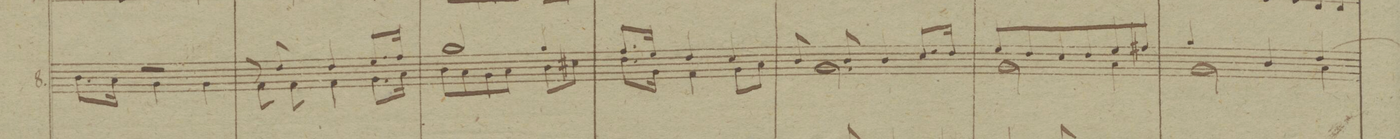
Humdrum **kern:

**kern	**dynam
*I"8.	*
*clefG2	*
*k[b-]	*
*M3/4	*
*^	*
2.r	8.a\L	.
.	16g\Jk	.
.	4f\	.
.	4f\	.
=161	=161	=161
8r	8e\	.
8cc/	8e\	.
4cc/	4e\	.
8.dd/L	8.f\L	.
16ee/Jk	16g\Jk	.
=162	=162	=162
2ff/	8a\L	.
.	8g\	.
.	8f\	.
.	8g\J	.
4ff/	8a\L	.
.	8bX\J	.
=163	=163	=163
8.ee/L	8.cc\L	.
16dd/Jk	16f\Jk	.
4cc/	4e\	.
4b-/	8f\L	.
.	8g\J	.
=164	=164	=164
8a/	2.f\	.
8a/	.	.
4a/	.	.
8.b-/L	.	.
16cc/Jk	.	.
=165	=165	=165
8dd/L	2f\	.
8cc/	.	.
8b-/	.	.
8cc/	.	.
8dd/	4g\	.
8een/J	.	.
=166	=166	=166
4ff/	2f\	.
4a/	.	.
[4cc/	4g\	.
=167	=167	=167
*-	*-	*-
